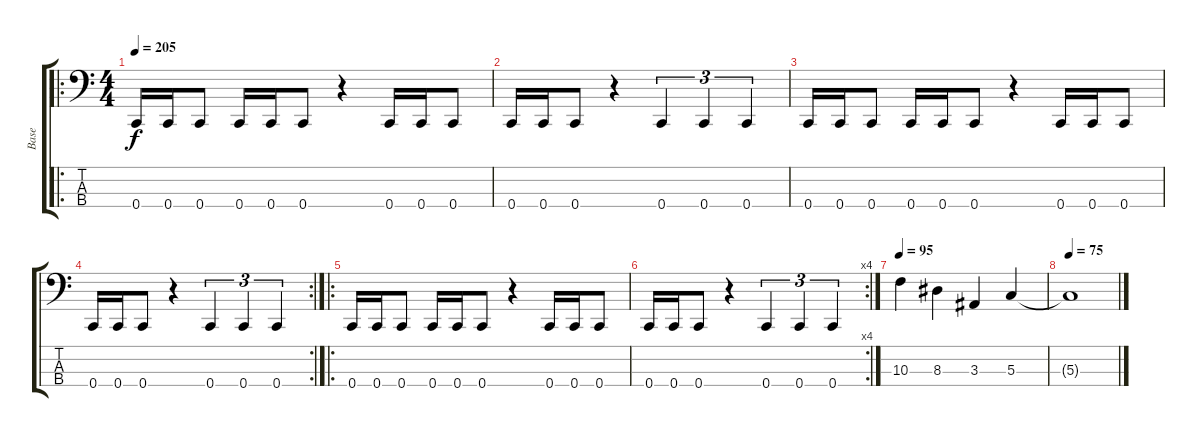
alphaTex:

\track ("Base" "Base") {instrument electricbassfinger}
\staff {score tabs}
\tuning (F2 C2 G1 C1) {hide}
\ro
\ts (4 4)
\tempo 205
\clef f4
\ks c
0.4.16{dy f} 0.4.16 0.4.8 0.4.16 0.4.16 0.4.8 r.4 0.4.16 0.4.16 0.4.8 |
0.4.16 0.4.16 0.4.8 r.4 0.4.4{tu (3 2)} 0.4.4{tu (3 2)} 0.4.4{tu (3 2)} |
0.4.16 0.4.16 0.4.8 0.4.16 0.4.16 0.4.8 r.4 0.4.16 0.4.16 0.4.8 |
\rc 2
0.4.16 0.4.16 0.4.8 r.4 0.4.4{tu (3 2)} 0.4.4{tu (3 2)} 0.4.4{tu (3 2)} |
\ro
0.4.16 0.4.16 0.4.8 0.4.16 0.4.16 0.4.8 r.4 0.4.16 0.4.16 0.4.8 |
\rc 4
0.4.16 0.4.16 0.4.8 r.4 0.4.4{tu (3 2)} 0.4.4{tu (3 2)} 0.4.4{tu (3 2)} |
\tempo 95
10.3.4 8.3.4 3.3.4 5.3.4 |
\tempo 75
5.3{t}.1
